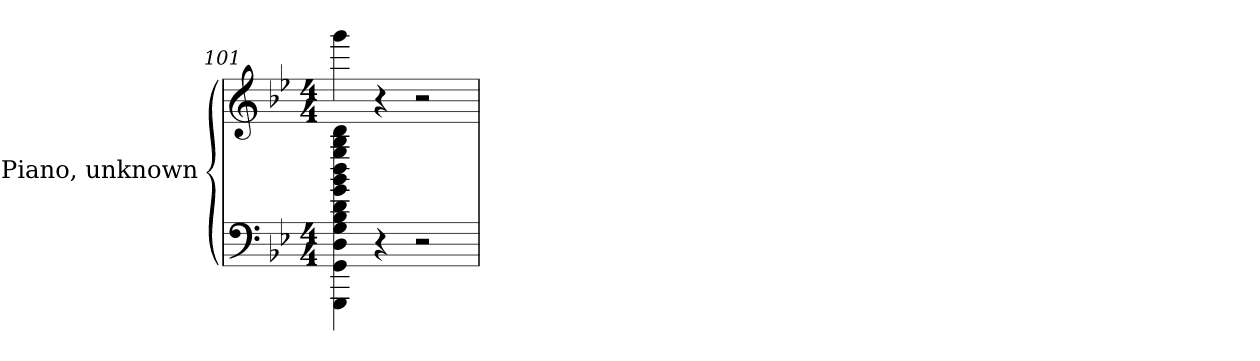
**kern	**kern
*part1	*part1
*staff2	*staff1
*I"Piano, unknown	*
*I'Pno.	*
*clefF4	*clefG2
*k[b-e-]	*k[b-e-]
*M4/4	*M4/4
=101	=101
4GGG\ 4GG\ 4D\ 4G\ 4B-\ 4d\ 4g\ 4b-\ 4dd\ 4gg\ 4bb-\ 4ddd\	4ggg\
4r	4r
2r	2r
=	=
*-	*-
